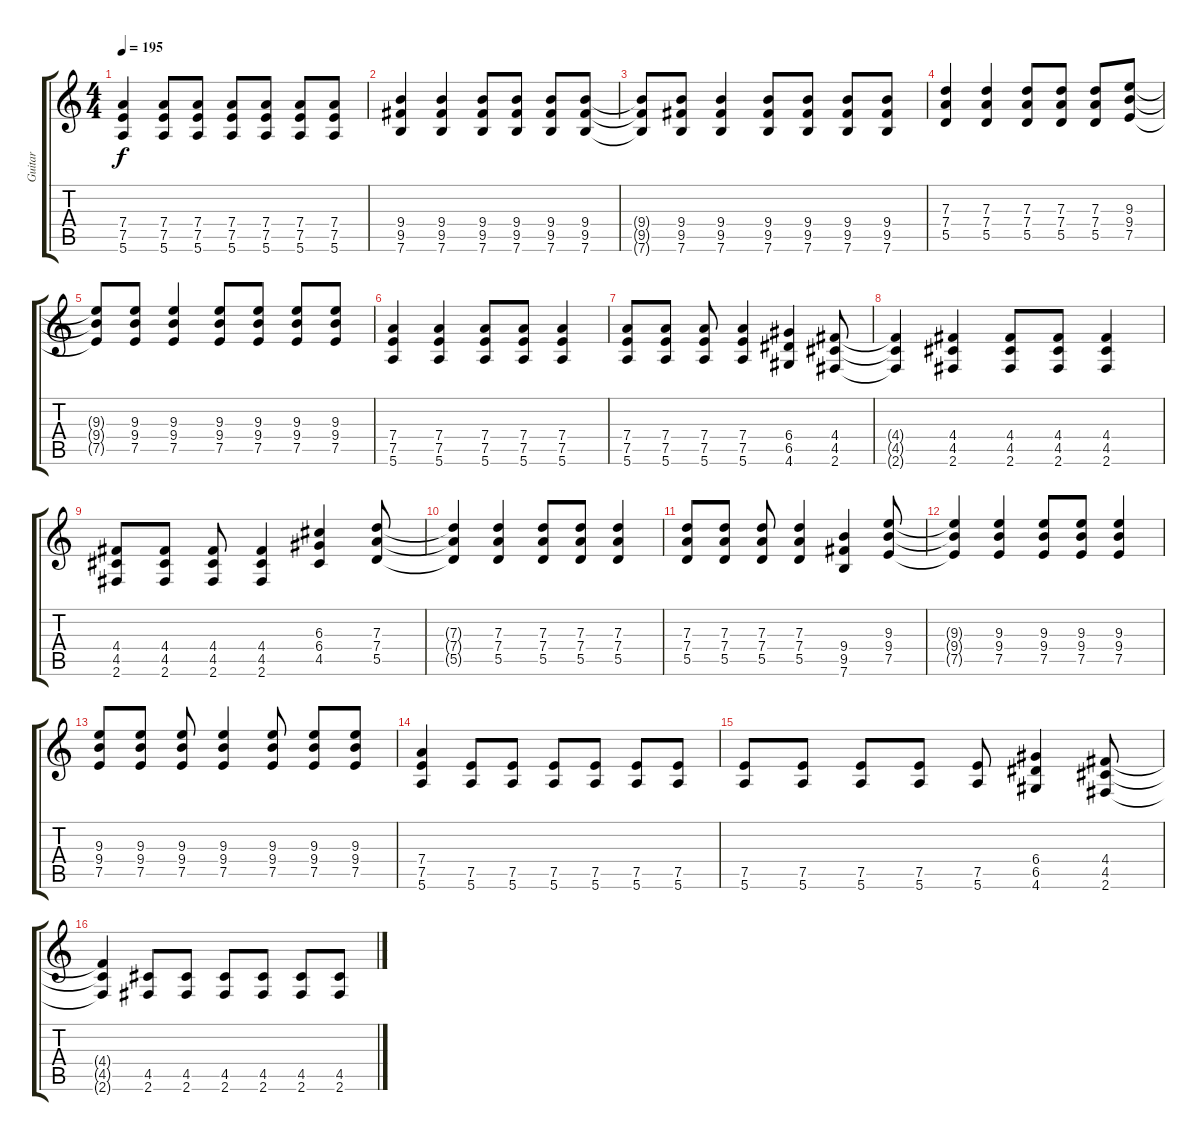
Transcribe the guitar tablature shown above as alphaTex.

\track ("Guitar" "Guitar") {instrument overdrivenguitar}
\staff {score tabs}
\tuning (E4 B3 G3 D3 A2 E2) {hide}
\ts (4 4)
\tempo 195
\clef g2
\ks c
(7.4{t} 7.5{t} 5.6{t}).4{dy f} (7.4 7.5 5.6).8 (7.4 7.5 5.6).8 (7.4 7.5 5.6).8 (7.4 7.5 5.6).8 (7.4 7.5 5.6).8 (7.4 7.5 5.6).8 |
(9.4 9.5 7.6).4 (9.4 9.5 7.6).4 (9.4 9.5 7.6).8 (9.4 9.5 7.6).8 (9.4 9.5 7.6).8 (9.4 9.5 7.6).8 |
(9.4{t} 9.5{t} 7.6{t}).8 (9.4 9.5 7.6).8 (9.4 9.5 7.6).4 (9.4 9.5 7.6).8 (9.4 9.5 7.6).8 (9.4 9.5 7.6).8 (9.4 9.5 7.6).8 |
(7.3 7.4 5.5).4 (7.3 7.4 5.5).4 (7.3 7.4 5.5).8 (7.3 7.4 5.5).8 (7.3 7.4 5.5).8 (9.3 9.4 7.5).8 |
(9.3{t} 9.4{t} 7.5{t}).8 (9.3 9.4 7.5).8 (9.3 9.4 7.5).4 (9.3 9.4 7.5).8 (9.3 9.4 7.5).8 (9.3 9.4 7.5).8 (9.3 9.4 7.5).8 |
(7.4 7.5 5.6).4{volume 14} (7.4 7.5 5.6).4 (7.4 7.5 5.6).8 (7.4 7.5 5.6).8 (7.4 7.5 5.6).4 |
(7.4 7.5 5.6).8 (7.4 7.5 5.6).8 (7.4 7.5 5.6).8 (7.4 7.5 5.6).4 (6.4 6.5 4.6).4 (4.4 4.5 2.6).8 |
(4.4{t} 4.5{t} 2.6{t}).4 (4.4 4.5 2.6).4 (4.4 4.5 2.6).8 (4.4 4.5 2.6).8 (4.4 4.5 2.6).4 |
(4.4 4.5 2.6).8 (4.4 4.5 2.6).8 (4.4 4.5 2.6).8 (4.4 4.5 2.6).4 (6.3 6.4 4.5).4 (7.3 7.4 5.5).8 |
(7.3{t} 7.4{t} 5.5{t}).4 (7.3 7.4 5.5).4 (7.3 7.4 5.5).8 (7.3 7.4 5.5).8 (7.3 7.4 5.5).4 |
(7.3 7.4 5.5).8 (7.3 7.4 5.5).8 (7.3 7.4 5.5).8 (7.3 7.4 5.5).4 (9.4 9.5 7.6).4 (9.3 9.4 7.5).8 |
(9.3{t} 9.4{t} 7.5{t}).4 (9.3 9.4 7.5).4 (9.3 9.4 7.5).8 (9.3 9.4 7.5).8 (9.3 9.4 7.5).4 |
(9.3 9.4 7.5).8 (9.3 9.4 7.5).8 (9.3 9.4 7.5).8 (9.3 9.4 7.5).4 (9.3 9.4 7.5).8 (9.3 9.4 7.5).8 (9.3 9.4 7.5).8 |
(7.4 7.5 5.6).4{volume 12} (7.5 5.6).8 (7.5 5.6).8 (7.5 5.6).8 (7.5 5.6).8 (7.5 5.6).8 (7.5 5.6).8 |
(7.5 5.6).8 (7.5 5.6).8 (7.5 5.6).8 (7.5 5.6).8 (7.5 5.6).8 (6.4 6.5 4.6).4 (4.4 4.5 2.6).8 |
(4.4{t} 4.5{t} 2.6{t}).4 (4.5 2.6).8 (4.5 2.6).8 (4.5 2.6).8 (4.5 2.6).8 (4.5 2.6).8 (4.5 2.6).8
